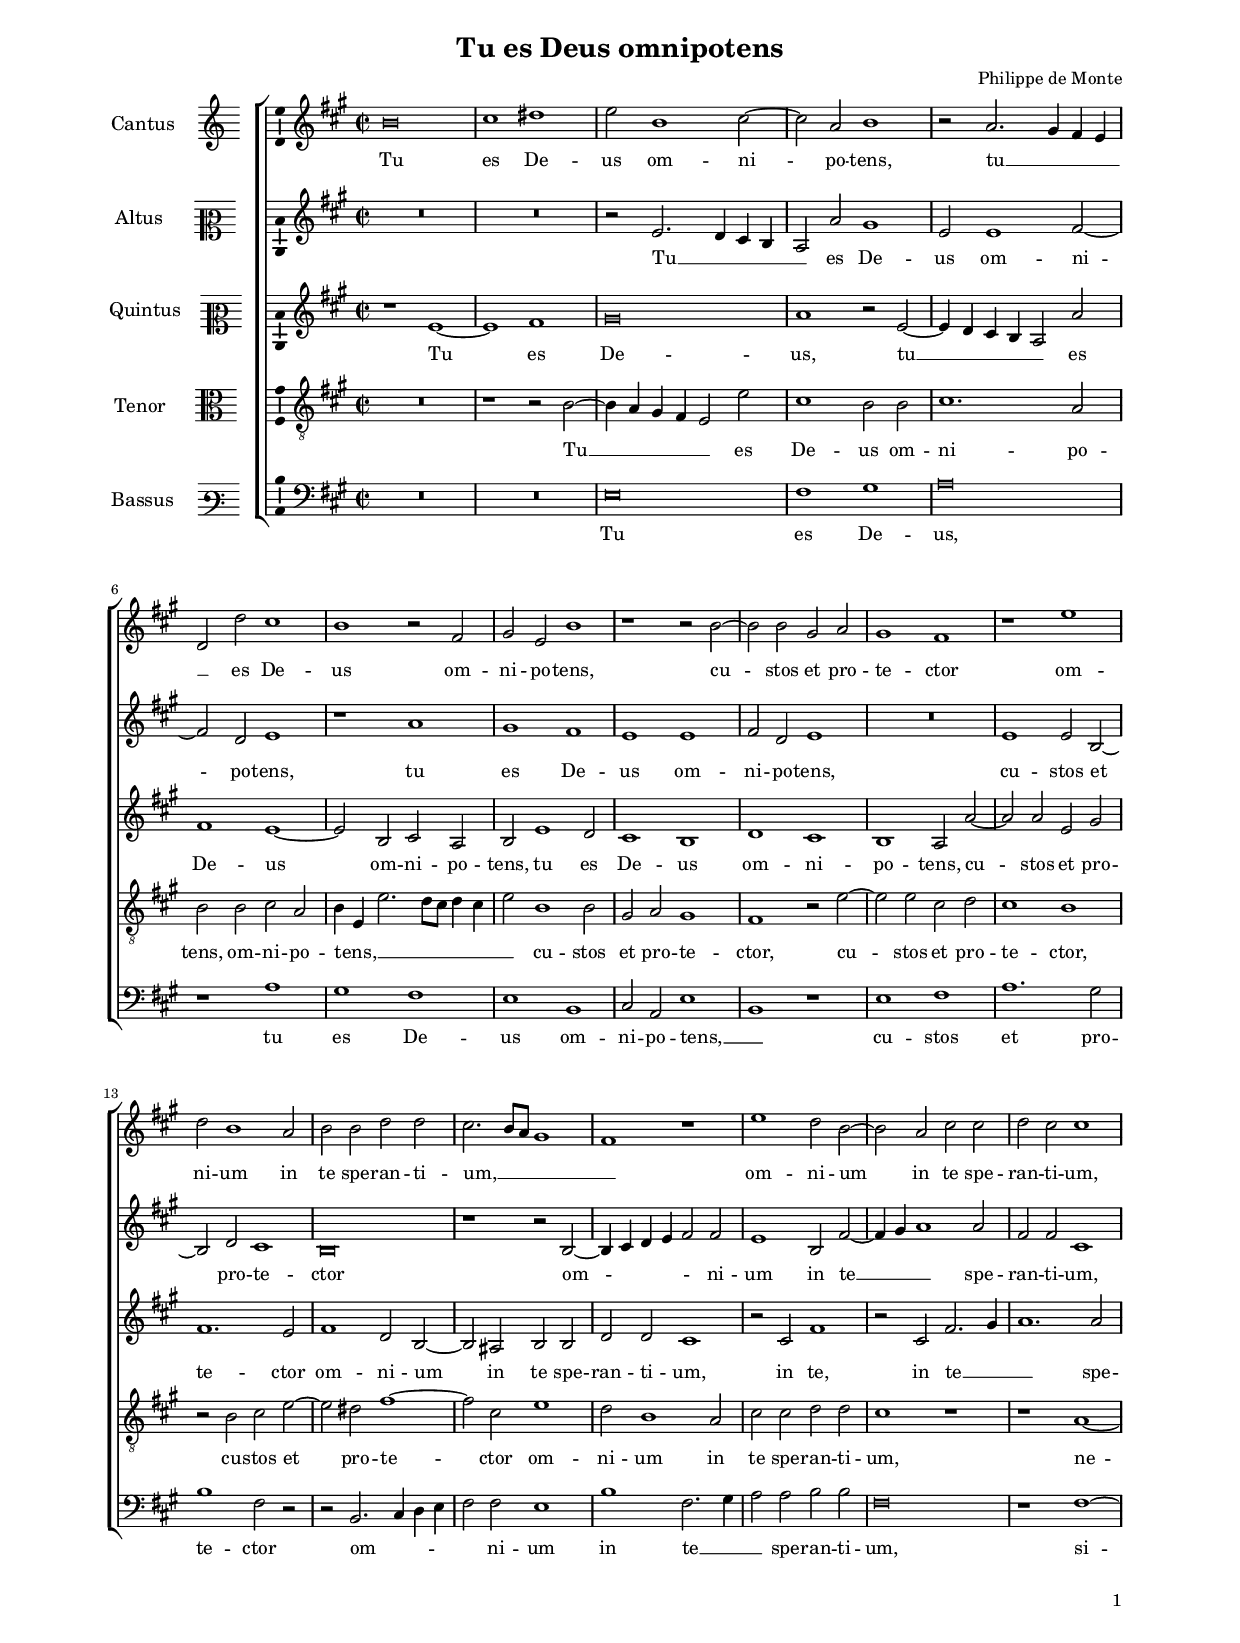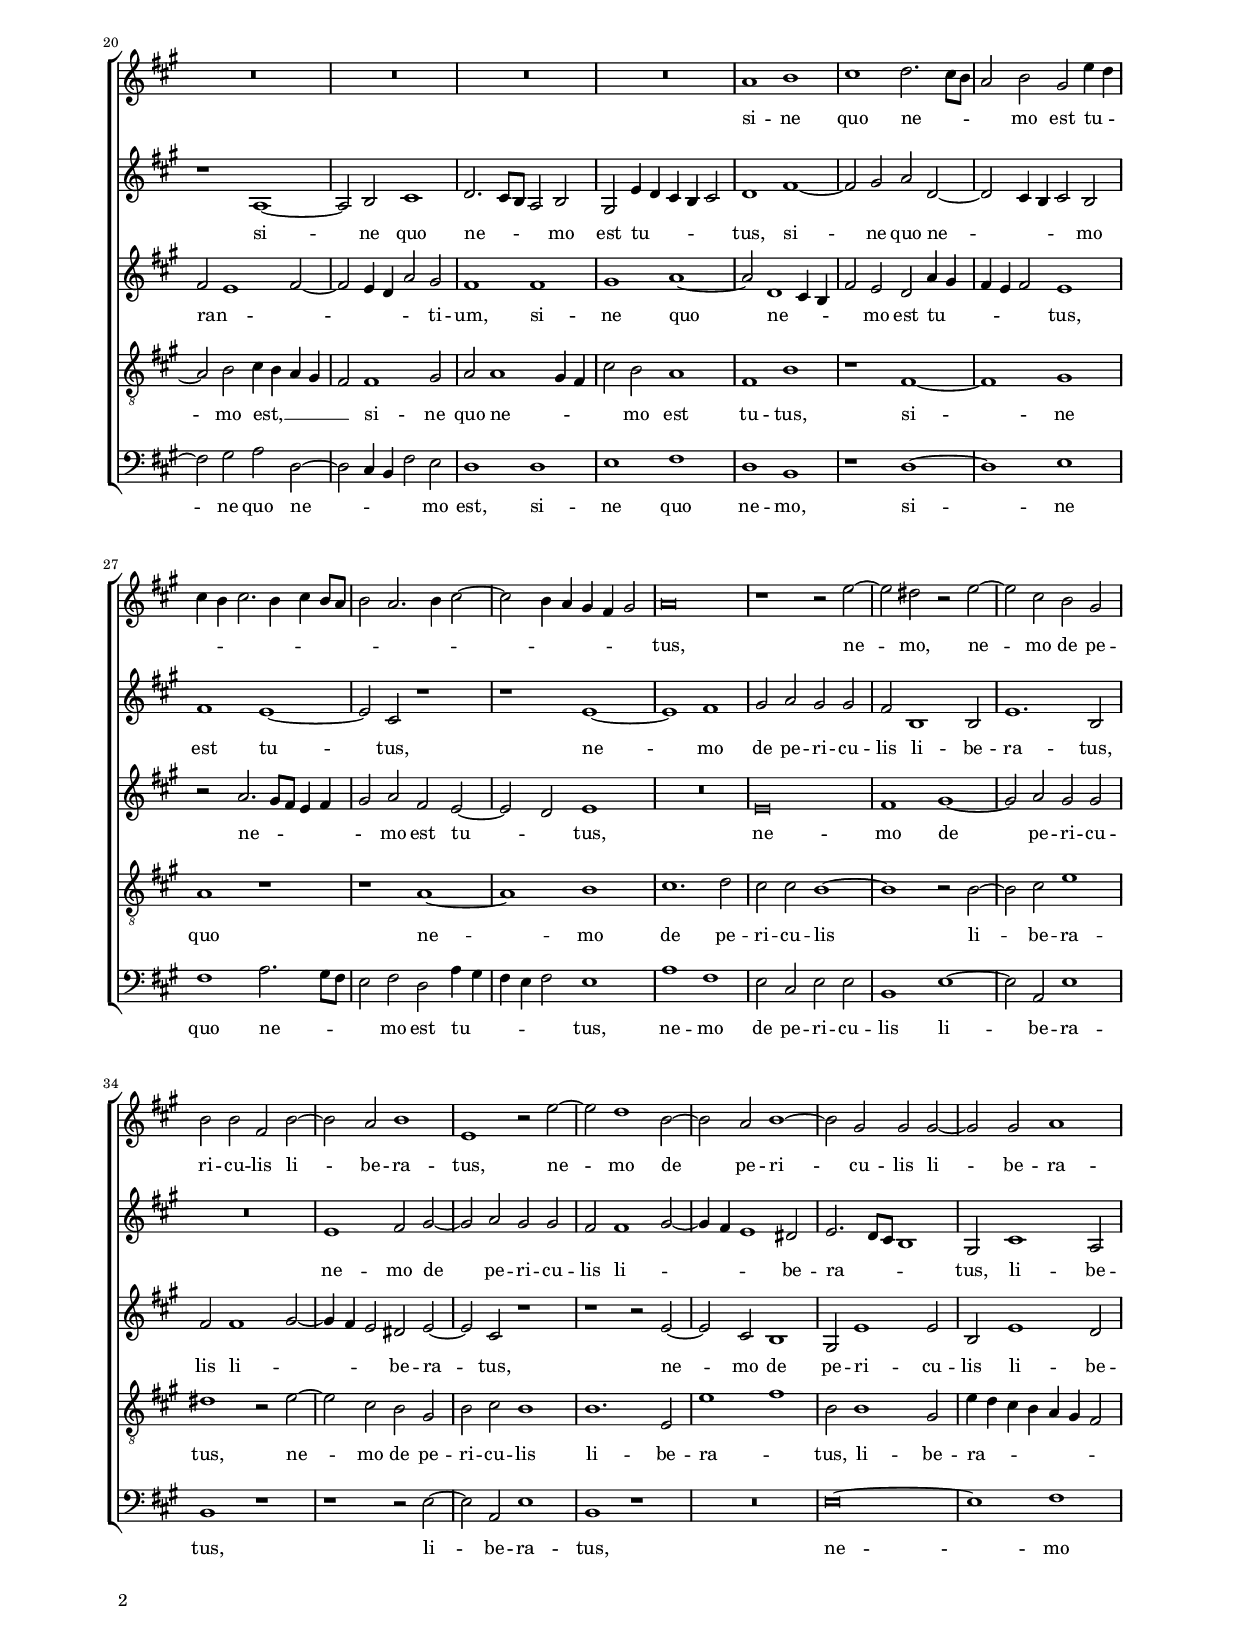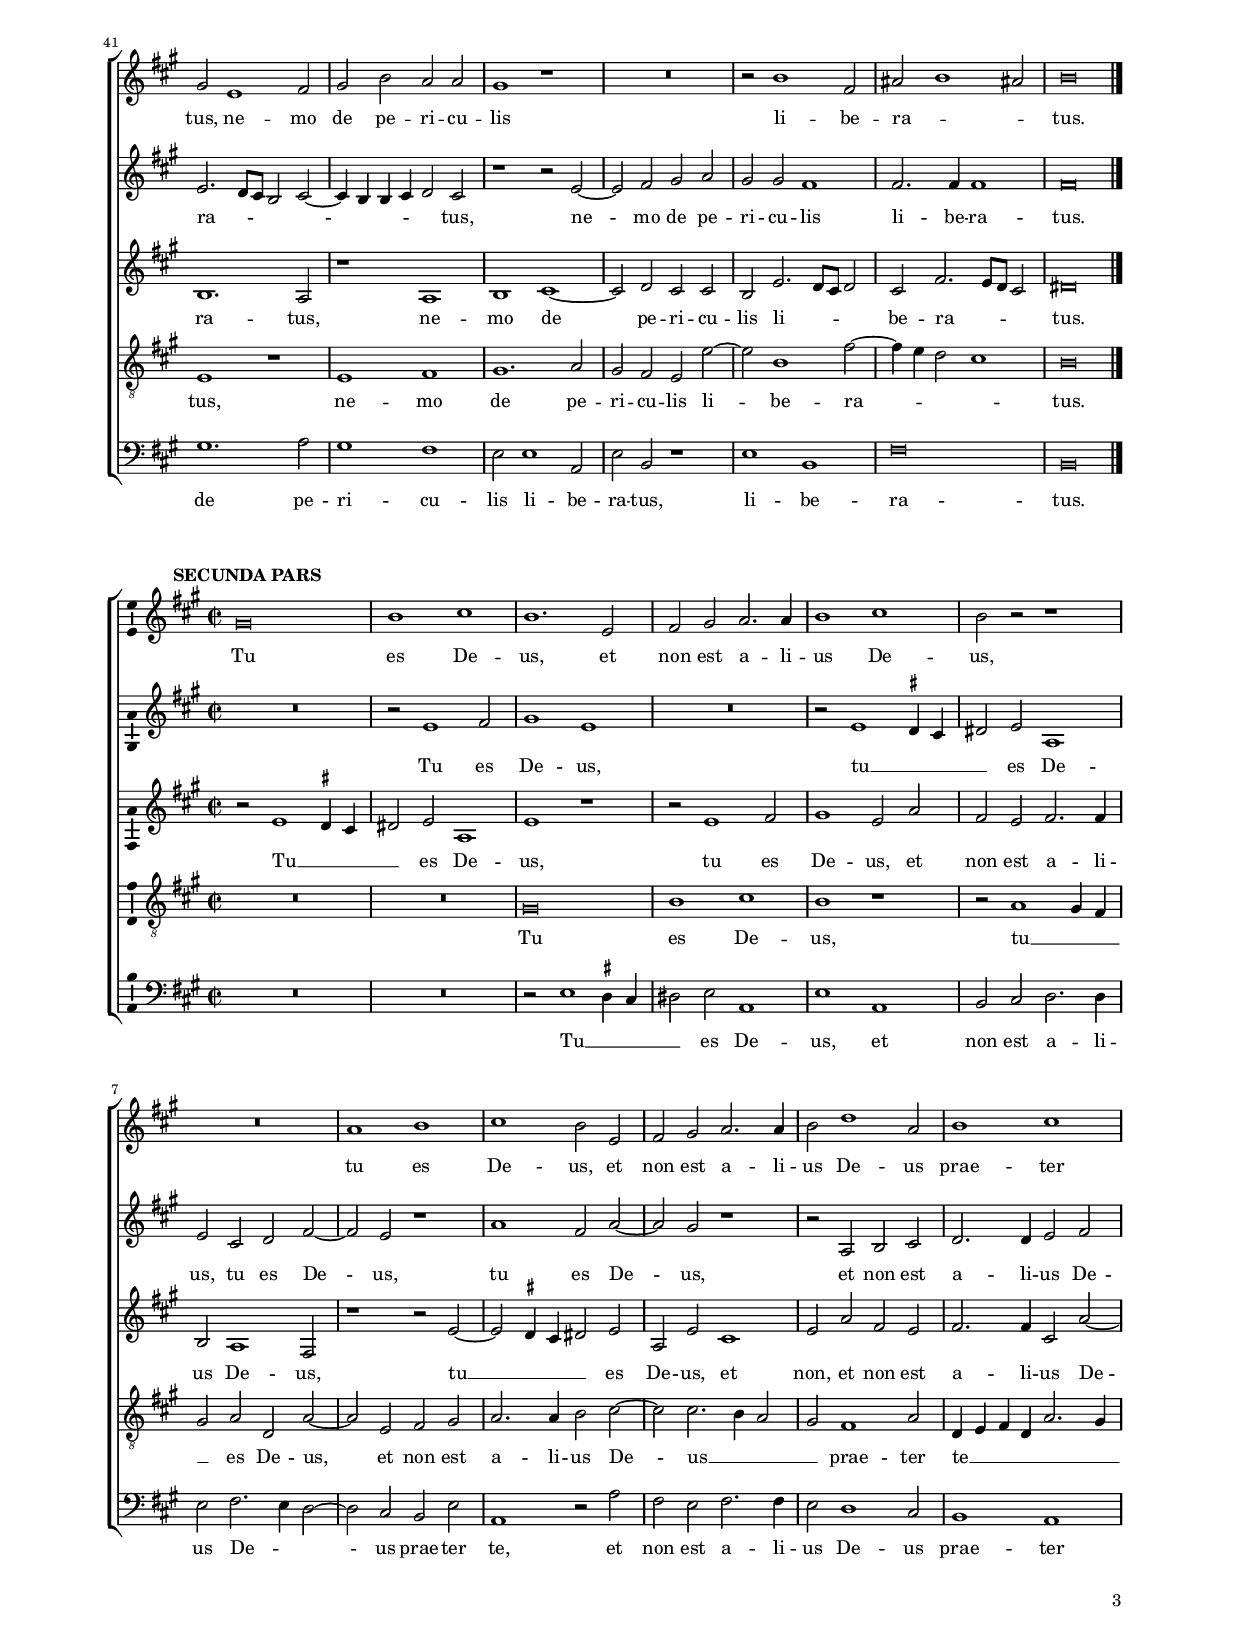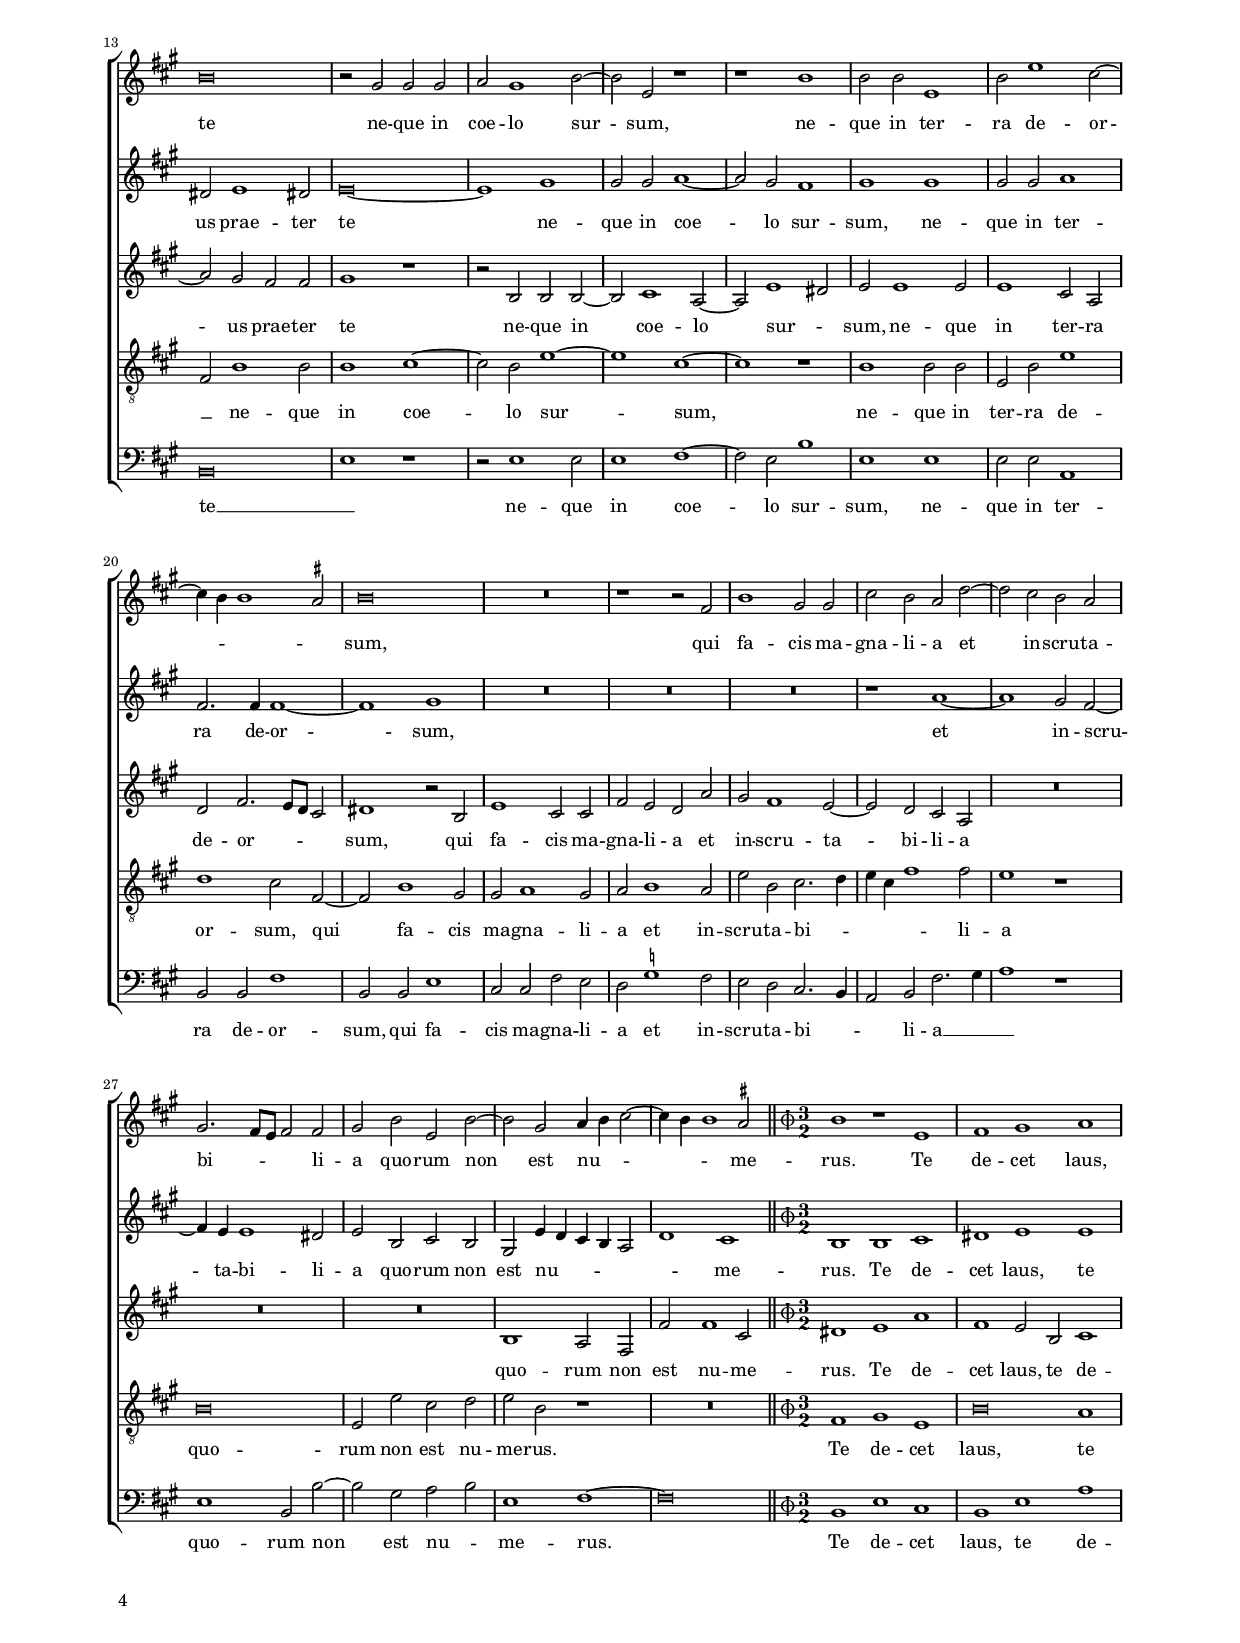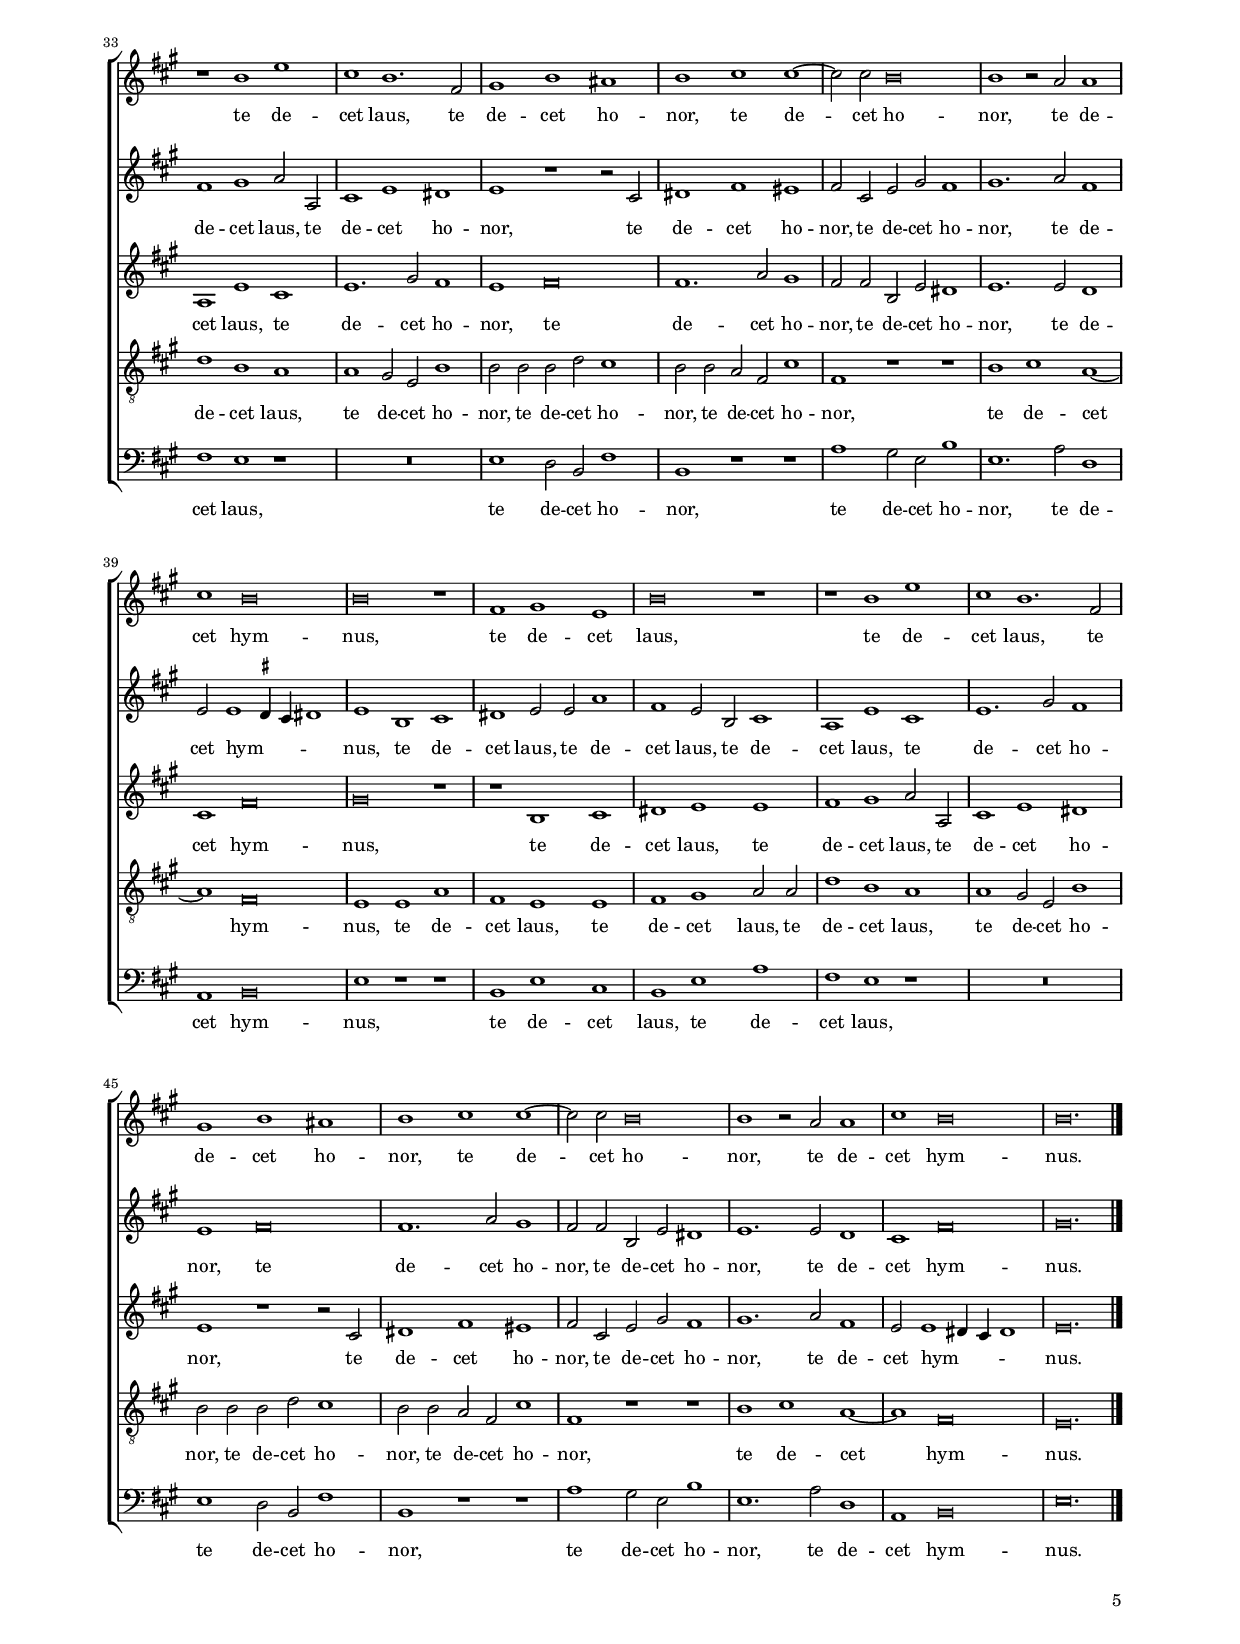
\header
{
  title="Tu es Deus omnipotens"
  composer="Philippe de Monte"
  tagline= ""
}

\version "2.22.0"
\language deutsch
#(set-global-staff-size 15)
% #(set-default-paper-size "letter")
#(ly:set-option 'point-and-click #f)



   #(define ((double-time-signature glyph a b) grob)
   (grob-interpret-markup grob
          (markup #:override '(baseline-skip . 2.5) #:number
                  (#:line ((markup (#:musicglyph glyph))
                           (#:fontsize -1 #:column (a b)))))))

	
	ficta = { \once \set suggestAccidentals = ##t }
	
	forget = #(define-music-function (music) (ly:music?) #{
		\accidentalStyle forget
		$music
		\accidentalStyle default
		#})
	
	   

\paper
	{
	top-margin = 1.8 \cm
	bottom-margin = 1.2 \cm
	left-margin = 2 \cm
	right-margin = 2 \cm
	ragged-bottom = ##f
	ragged-last-bottom = ##f
	print-page-number = ##f
	score-system-spacing = #'((basic-distance . 16) (minimum-distance . 14) (padding . 5) (strechability . 150))
	system-system-spacing = #'((basic-distance . 16) (minimum-distance . 14) (padding . 5) (strechability . 150))
    oddFooterMarkup=\markup   \fill-line { "" \fromproperty #'page:page-number-string }
    evenFooterMarkup=\markup  \fill-line { \fromproperty #'page:page-number-string "" }
    last-bottom-spacing = #'((basic-distance . 12) (minimum-distance . 7) (padding . 4))
	systems-per-page = 3
	page-count = 5
%	min-systems-per-page = 3
	}

global = {
    % \set Staff.autoBeaming = ##f
	\key c \major
	\time 2/2 \set Score.measureLength = #(ly:make-moment 2/1)
    \set Score.tempoHideNote = ##t
    \tempo 2 = 90
    \skip 1*2*47 \bar "|."
	}
	

incipitcantus = \markup { \score {
	{
	\set Staff.instrumentName = \markup { \fontsize #1 "Cantus" }
	\key c \major
	\clef violin
	s4 \bar ""
	}
	\layout  {
	raggedright = ##t
	indent = 1.8 \cm
	line-width = 2.5 \cm
	\context { \Staff \remove Time_signature_engraver }
	\override Staff.Clef.Y-extent = #'(0 . 0)
	}} \hspace #1 }
      
      
incipitaltus = \markup { \score {
	{
	\set Staff.instrumentName = \markup { \fontsize #1 "Altus" }
	\key c \major
	\clef mezzosoprano
	s4 \bar ""
	}
	\layout  {
	raggedright = ##t
	indent = 1.8 \cm
	line-width = 2.5 \cm
	\context { \Staff \remove Time_signature_engraver }
	\override Staff.Clef.Y-extent = #'(0 . 0)
	}} \hspace #1 }
      
      
incipitquintus = \markup { \score {
	{
	\set Staff.instrumentName = \markup { \fontsize #1 "Quintus" }
	\key c \major
	\clef mezzosoprano
	s4 \bar ""
	}
	\layout  {
	raggedright = ##t
	indent = 1.8 \cm
	line-width = 2.5 \cm
	\context { \Staff \remove Time_signature_engraver }
	\override Staff.Clef.Y-extent = #'(0 . 0)
	}} \hspace #1 }


incipittenor = \markup { \score {
	{
	\set Staff.instrumentName = \markup { \fontsize #1 "Tenor" }
	\key c \major
	\clef alto
	s4 \bar ""
	}
	\layout  {
	raggedright = ##t
	indent = 1.8 \cm
	line-width = 2.5 \cm
	\context { \Staff \remove Time_signature_engraver }
	\override Staff.Clef.Y-extent = #'(0 . 0)
	}} \hspace #1 }
      
      
incipitbassus = \markup { \score {
	{
	\set Staff.instrumentName = \markup { \fontsize #1 "Bassus" }
	\key c \major
	\clef varbaritone
	s4 \bar ""
	}
	\layout  {
	raggedright = ##t
	indent = 1.8 \cm
	line-width = 2.5 \cm
	\context { \Staff \remove Time_signature_engraver }
	\override Staff.Clef.Y-extent = #'(0 . 0)
	}} \hspace #1 }


cantus =  \relative c''
	{
	d\breve
	e1 fis
	g2 d1 e2~
	e2 c d1
%5
	r2 c2. h4 a g | \break
	f2 f' e1
	d1 r2 a
	h2 g d'1
	r1 r2 d~
%10
	d2 d h c |
	h1 a
	r1 g' \break
	f2 d1 c2
	d2 d f f
%15
	e2. d8 c h1 |
	a1 r
	g'1 f2 d~
	d2 c e e
	f2 e e1 \pageBreak
%20
	R\breve |
	R\breve
	R\breve
	R\breve
	c1 d
%25
	e1 f2. e8 d |
	c2 d h g'4 f \break
	e4 d e2. d4 e4 d8 c
	d2 c2. d4 e2~
	e2 d4 c h a h2
%30
	c\breve |
	r1 r2 g'~
	g2 fis r g~
	g2 e d h \break
	d2 d a d~
%35
	d2 c d1 |
	g,1 r2 g'~
	g2 f1 d2~
	d2 c d1~
	d2 h h h~
%40
	h2 h c1 | \pageBreak
	h2 g1 a2
	h2 d c c
	h1 r
	R\breve
%45
	r2 d1 a2 |
	cis2 d1 cis!2
	d\breve |
	}


altus =  \relative c'
	{
	R\breve
	R\breve
	r2 g'2. f4 e d
	c2 c' h1
%5
	g2 g1 a2~ |
	a2 f g1
	r1 c
	h1 a
	g1 g
%10
	a2 f g1 |
	R\breve
	g1 g2 d~
	d2 f e1
	d\breve
%15
	r1 r2 d~ |
	d4 e f g a2 a
	g1 d2 a'~
	a4 h c1 c2
	a2 a e1
%20
	r1 c~ |
	c2 d e1
	f2. e8 d c2 d
	h2 g'4 f e d e2
	f1 a~
%25
	a2 h c f,~ |
	f2 e4 d e2 d
	a'1 g~
	g2 e r1
	r1 g~
%30
	g1 a |
	h2 c h h
	a2 d,1 d2
	g1. d2
	R\breve
%35
	g1 a2 h~ |
	h2 c h h
	a2 a1 h2~
	h4 a g1 fis2
	g2. f8 e d1
%40
	h2 e1 c2 |
	g'2. f8 e d2 e~
	e4 d d e f2 e
	r1 r2 g~
	g2 a h c
%45
	h2 h a1 |
	a2. a4 a1
	a\breve |
	}


quintus =  \relative c'
	{
	r1 g'~
	g1 a
	h\breve
	c1 r2 g~
%5
	g4 f e d c2 c' |
	a1 g~
	g2 d e c
	d2 g1 f2
	e1 d
%10
	f1 e |
	d1 c2 c'~
	c2 c g h
	a1. g2
	a1 f2 d~
%15
	d2 cis d d |
	f2 f e1
	r2 e a1
	r2 e a2. h4
	c1. c2
%20
	a2 g1 a2~ |
	a2 g4 f c'2 h
	a1 a
	h1 c~
	c2 f,1 e4 d
%25
	a'2 g f c'4 h |
	a4 g a2 g1
	r2 c2. h8 a g4 a
	h2 c a g~
	g2 f g1
%30
	R\breve |
	g\breve
	a1 h~
	h2 c h h
	a2 a1 h2~
%35
	h4 a g2 fis g~ |
	g2 e r1
	r1 r2 g~
	g2 e d1
	h2 g'1 g2
%40
	d2 g1 f2 |
	d1. c2
	r1 c
	d1 e~
	e2 f e e
%45
	d2 g2. f8 e f2 |
	e2 a2. g8 f e2
	fis\breve |
	}


tenor  =  \relative c'
	{
	R\breve
	r1 r2 d~
	d4 c h a g2 g'
	e1 d2 d
%5
	e1. c2 |
	d2 d e c
	d4 g, g'2. f8 e f4 e
	g2 d1 d2
	h2 c h1
%10
	a1 r2 g'~ |
	g2 g e f
	e1 d
	r2 d e g~
	g2 fis a1~
%15
	a2 e g1 |
	f2 d1 c2
	e2 e f f
	e1 r
	r1 c~
%20
	c2 d e4 d c h |
	a2 a1 h2
	c2 c1 h4 a
	e'2 d c1
	a1 d
%25
	r1 a~ |
	a1 h
	c1 r
	r1 c~
	c1 d
%30
	e1. f2 |
	e2 e d1~
	d1 r2 d~
	d2 e g1
	fis1 r2 g~
%35
	g2 e d h |
	d2 e d1
	d1. g,2
	g'1 a
	d,2 d1 h2
%40
	g'4 f e d c h a2 |
	g1 r
	g1 a
	h1. c2
	h2 a g g'~
%45
	g2 d1 a'2~ |
	a4 g f2 e1
	d\breve |
	}


bassus  =  \relative c
	{
	R\breve
	R\breve
	g'\breve
	a1 h
%5
	c\breve |
	r1 c
	h1 a
	g1 d
	e2 c g'1
%10
	d1 r |
	g1 a
	c1. h2
	d1 a2 r
	r2 d,2. e4 f g
%15
	a2 a g1 |
	d'1 a2. h4
	c2 c d d
	a\breve
	r1 a~
%20
	a2 h c f,~ |
	f2 e4 d a'2 g
	f1 f
	g1 a
	f1 d
%25
	r1 f~ |
	f1 g
	a1 c2. h8 a
	g2 a f c'4 h
	a4 g a2 g1
%30
	c1 a |
	g2 e g g
	d1 g~
	g2 c, g'1
	d1 r
%35
	r1 r2 g~ |
	g2 c, g'1
	d1 r
	R\breve
	g\breve~
%40
	g1 a |
	h1. c2
	h1 a
	g2 g1 c,2
	g'2 d r1
%45
	g1 d |
	a'\breve
	d,\breve |
	}


lyricscantus = \lyricmode {
	Tu es De -- us om -- ni -- po -- tens,
    tu __ _ _ _ _ es De -- us om -- ni -- po -- tens,
    cu -- stos et pro -- te -- ctor om -- ni -- um in te spe -- ran -- ti -- um, __ _ _ _ _
    om -- ni -- um in te spe -- ran -- ti -- um,
    si -- ne quo ne -- _ _ _ mo est tu -- _ _ _ _ _ _ _ _ _ _ _ _ _ _ _ _ _ tus,
    ne -- mo,
    ne -- mo de pe -- ri -- cu -- lis li -- be -- ra -- tus,
    ne -- mo de pe -- ri -- cu -- lis li -- be -- ra -- tus,
    ne -- mo de pe -- ri -- cu -- lis li -- be -- ra -- _ _ tus.
	}


lyricsaltus = \lyricmode {
	Tu __ _ _ _ _ es De -- us om -- ni -- po -- tens,
    tu es De -- us om -- ni -- po -- tens,
    cu -- stos et pro -- te -- ctor om -- _ _ _ _ ni -- um in te __ _ _ spe -- ran -- ti -- um,
    si -- ne quo ne -- _ _ _ mo est tu -- _ _ _ _ tus,
    si -- ne quo ne -- _ _ _ mo est tu -- tus,
    ne -- mo de pe -- ri -- cu -- lis li -- be -- ra -- tus,
    ne -- mo de pe -- ri -- cu -- lis li -- _ _ _ be -- ra -- _ _ _ tus,
    li -- be -- ra -- _ _ _ _ _ _ _ _ tus,
    ne -- mo de pe -- ri -- cu -- lis li -- be -- ra -- tus.
	}


lyricsquintus = \lyricmode {
	Tu es De -- us,
    tu __ _ _ _ _ es De -- us om -- ni -- po -- tens,
    tu es De -- us om -- ni -- po -- tens,
    cu -- stos et pro -- te -- ctor om -- ni -- um in te spe -- ran -- ti -- um,
    in te,
    in te __ _ _ spe -- ran -- _ _ _ _ _ ti -- um,
    si -- ne quo ne -- _ _ _ mo est tu -- _ _ _ _ tus,
    ne -- _ _ _ _ _ mo est tu -- _ tus,
    ne -- mo de pe -- ri -- cu -- lis li -- _ _ _ be -- ra -- tus,
    ne -- mo de pe -- ri -- cu -- lis li -- be -- ra -- tus,
    ne -- mo de pe -- ri -- cu -- lis li -- _ _ _ be -- ra -- _ _ _ tus.
	}


lyricstenor = \lyricmode {
	Tu __ _ _ _ _ es De -- us om -- ni -- po -- tens,
    om -- ni -- po -- tens, __ _ _ _ _ _ _ _
    cu -- stos et pro -- te -- ctor,
    cu -- stos et pro -- te -- ctor,
    cu -- stos et pro -- te -- ctor om -- ni -- um in te spe -- ran -- ti -- um,
    ne -- mo est, __ _ _ _ _ 
    si -- ne quo ne -- _ _ _ mo est tu -- tus,
    si -- ne quo
    ne -- mo de pe -- ri -- cu -- lis li -- be -- ra -- tus,
    ne -- mo de pe -- ri -- cu -- lis li -- be -- ra -- _ tus,
    li -- be -- ra -- _ _ _ _ _ _ tus,
    ne -- mo de pe -- ri -- cu -- lis li -- be -- ra -- _ _ _ tus.
	}


lyricsbassus = \lyricmode {
	Tu es De -- us,
    tu es De -- us om -- ni -- po -- tens, __ _
    cu -- stos et pro -- te -- ctor om -- _ _ _ _ ni -- um in te __ _ _ spe -- ran -- ti -- um,
    si -- ne quo ne -- _ _ _ mo est,
    si -- ne quo ne -- mo,
    si -- ne quo ne -- _ _ _ mo est tu -- _ _ _ _ tus,
    ne -- mo de pe -- ri -- cu -- lis li -- be -- ra -- tus,
    li -- be -- ra -- tus,
    ne -- mo de pe -- ri -- cu -- lis li -- be -- ra -- tus,
    li -- be -- ra -- tus.
	}


\score
{  
	\transpose c a, {
	\new ChoirStaff \with { \override StaffGrouper.staff-staff-spacing.basic-distance = #12 }
	<<

	\new Staff << \global
	\new Voice="v1" {
		\set Staff.instrumentName=\incipitcantus
		\set Staff.midiInstrument = "reed organ"
		\clef violin
		\cantus }
	\new Lyrics \lyricsto "v1" {\lyricscantus }
	>>


	\new Staff << \global
	\new Voice="v2" {
		\set Staff.instrumentName=\incipitaltus
		\set Staff.midiInstrument = "reed organ"
        \clef violin % "G_8"
		\altus}
	\new Lyrics \lyricsto "v2" {\lyricsaltus }
	>>


	\new Staff << \global
	\new Voice="v5" {
		\set Staff.instrumentName=\incipitquintus
		\set Staff.midiInstrument = "reed organ"
        \clef violin % "G_8"
		\quintus}
	\new Lyrics \lyricsto "v5" {\lyricsquintus }
	>>
    

	\new Staff << \global
	\new Voice="v3" {
		\set Staff.instrumentName=\incipittenor
		\set Staff.midiInstrument = "reed organ"
        \clef "G_8"
		\tenor }
	\new Lyrics \lyricsto "v3" {\lyricstenor }
	>>


	\new Staff << \global
	\new Voice="v4" {
		\set Staff.instrumentName=\incipitbassus
		\set Staff.midiInstrument = "reed organ"
		\clef bass
		\bassus }
	\new Lyrics \lyricsto "v4" {\lyricsbassus}
	>>

	>>
	} % transpose

	\layout
	{
	indent = 2.5 \cm
	\context { \Staff \override TimeSignature.break-visibility = #end-of-line-invisible }
	\context { \Lyrics \override VerticalAxisGroup.nonstaff-relatedstaff-spacing.padding = #1.4 }
%	\context { \Lyrics \override LyricText.font-size = #1 }
	\context { \Staff \consists "Ambitus_engraver" }
	\context { \Score \override BarNumber.padding = #2 }
	\context { \Voice \override NoteHead.style = #'baroque }
	}


\midi
	{
	}

}

%%%%%%%%%%%%%%%%%%%%  SECUNDA PARS %%%%%%%%%%%%%%%%%%%%


global = {
	\key c \major
	\time 2/2 \set Score.measureLength = #(ly:make-moment 2/1)
    \set Score.tempoHideNote = ##t
    \tempo 2 = 90
    \skip 1*2*30 \bar "||"
    \once \override Score.TimeSignature.stencil = #(double-time-signature "timesig.mensural34" "3" "2") \time 6/2
    \tempo 2 = 135
	\skip 1*3*20 \bar "|."
	}


cantus =  \relative c''
	{
	h\breve       
	d1 e
	d1. g,2
	a2 h c2. c4
%5
	d1 e |
	d2 r r1
    R\breve
	c1 d
	e1 d2 g,
%10
	a2 h c2. c4 |
	d2 f1 c2
	d1 e
	d\breve
	r2 h h h
%15
	c2 h1 d2~ |
	d2 g, r1
	r1 d'
	d2 d g,1
	d'2 g1 e2~
%20
	e4 d d1 \ficta cis2 |
	d\breve
	R\breve
	r1 r2 a
	d1 h2 h
%25
	e2 d c f~ |
	f2 e d c
	h2. a8 g a2 a
	h2 d g, d'~
	d2 h c4 d e2~
%30
	e4 d d1 \ficta cis2 |
% Triple time
	d1 r g,
	a1 h c
	r1 d g
	e1 d1. a2
%35
	h1 d cis |
	d1 e e~
	e2 e d\breve
	d1 r2 c c1
	e1 d\breve
%40
	d\breve r1 |
	a1 h g
	d'\breve r1
	r1 d g
	e1 d1. a2
%45
	h1 d cis |
	d1 e e~
	e2 e d\breve
	d1 r2 c c1
	e1 d\breve
%50
	d\breve. |
	}
    

altus =  \relative c'
	{
	R\breve
	r2 g'1 a2
	h1 g
	R\breve
%5
	r2 g1 \ficta fis4 e |
	fis2 g c,1
	g'2 e f a~
	a2 g r1
	c1 a2 c~
%10
	c2 h r1 |
	r2 c, d e
	f2. f4 g2 a
	fis2 g1 fis!2
	g\breve~
%15
	g1 h |
	h2 h c1~
	c2 h a1
	h1 h
	h2 h c1
%20
	a2. a4 a1~ |
	a1 h
	R\breve
	R\breve
	R\breve
%25
	r1 c~ |
	c1 h2 a~
	a4 g g1 fis2
	g2 d e d
	h2 g'4 f e d c2
%30
	f1 e |
% Triple time
	d1 d e
	fis1 g g
	a1 h c2 c,
	e1 g fis
%35
	g1 r1 r2 e |
	fis1 a gis
	a2 e g h a1
	h1. c2 a1
	g2 g1 \ficta fis4 e fis!1
%40
	g1 d e |
	fis1 g2 g c1
	a1 g2 d e1
	c1 g' e
	g1. h2 a1
%45
	g1 a\breve |
	a1. c2 h1
	a2 a d, g fis1
	g1. g2 f1
	e1 a\breve
%50
	h\breve. |
	}


quintus =  \relative c'
	{
	r2 g'1 \ficta fis4 e
	fis2 g c,1
	g'1 r
	r2 g1 a2
%5
	h1 g2 c |
	a2 g a2. a4
	d,2 c1 a2
	r1 r2 g'~
	g2 \ficta fis4 e fis!2 g
%10
	c,2 g' e1 |
	g2 c a g
	a2. a4 e2 c'~
	c2 h a a
	h1 r
%15
	r2 d, d d~ |
	d2 e1 c2~
	c2 g'1 fis2
	g2 g1 g2
	g1 e2 c
%20
	f2 a2. g8 f e2 |
	fis1 r2 d
	g1 e2 e
	a2 g f c'
	h2 a1 g2~
%25
	g2 f e c |
	R\breve
	R\breve
	R\breve
	d1 c2 a
%30
	a'2 a1 e2 |
% Triple time
	fis1 g c
	a1 g2 d e1
	c1 g' e
	g1. h2 a1
%35
	g1 a\breve |
	a1. c2 h1
	a2 a d, g fis1
	g1. g2 f1
	e1 a\breve
%40
	h\breve r1 |
	r1 d, e
	fis1 g g
	a1 h c2 c,
	e1 g fis
%45
	g1 r r2 e |
	fis1 a gis
	a2 e g h a1
	h1. c2 a1
	g2 g1 fis4 e fis1
%50
	g\breve. |        
	}


tenor  =  \relative c'
	{
	R\breve
	R\breve
	h\breve
	d1 e
%5
	d1 r |
	r2 c1 h4 a
	h2 c f, c'~
	c2 g a h
	c2. c4 d2 e~
%10
	e2 e2. d4 c2 |
	h2 a1 c2
	f,4 g a f c'2. h4
	a2 d1 d2
	d1 e~
%15
	e2 d g1~ |
	g1 e~
	e1 r
	d1 d2 d
	g,2 d' g1
%20
	f1 e2 a,~ |
	a2 d1 h2
	h2 c1 h2
	c2 d1 c2
	g'2 d e2. f4
%25
	g4 e a1 a2 |
	g1 r
	d\breve
	g,2 g' e f
	g2 d r1
%30
	R\breve |
% Triple time
	a1 h g
	d'\breve c1
	f1 d c
	c1 h2 g d'1
%35
	d2 d d f e1 |
	d2 d c a e'1
	a,1 r r
	d1 e c~
	c1 a\breve
%40
	g1 g c |
	a1 g g
	a1 h c2 c
	f1 d c
	c1 h2 g d'1
%45
	d2 d d f e1 |
	d2 d c a e'1
	a,1 r r
	d1 e c~
	c1 a\breve
%50
	g\breve. |
	}


bassus  =  \relative c
	{
	R\breve
	R\breve
	r2 g'1 \ficta fis4 e
	fis2 g c,1
%5
	g'1 c, |
	d2 e f2. f4
	g2 a2. g4 f2~
	f2 e d g
	c,1 r2 c'
%10
	a2 g a2. a4 |
	g2 f1 e2
	d1 c
	d\breve
	g1 r
%15
	r2 g1 g2 |
	g1 a~
	a2 g d'1
	g,1 g
	g2 g c,1
%20
	d2 d a'1 |
	d,2 d g1
	e2 e a g
	f2 \ficta b1 a2
	g2 f e2. d4
%25
	c2 d a'2. h4 |
	c1 r
	g1 d2 d'~
	d2 h c d
	g,1 a~
%30
	a\breve |
% Triple time
	d,1 g e
	d1 g c
	a1 g r1
	R\breve.
%35
    g1 f2 d a'1
	d,1 r r |
	c'1 h2 g d'1
	g,1. c2 f,1
	c1 d\breve
%40
    g1 r r
	d1 g e |
	d1 g c
	a1 g r
	R\breve.
%45
    g1 f2 d a'1
	d,1 r r |
	c'1 h2 g d'1
	g,1. c2 f,1
	c1 d\breve
%50
	g\breve. |
	}


lyricscantus = \lyricmode {
	Tu es De -- us,
    et non est a -- li -- us De -- us,
    tu es De -- us,
    et non est a -- li -- us De -- us prae -- ter te
    ne -- que in coe -- lo sur -- sum,
    ne -- que in ter -- ra de -- or -- _ _ _ sum,
    qui fa -- cis ma -- gna -- li -- a
    et in -- scru -- ta -- bi -- _ _ _ li -- a quo -- rum non est nu -- _ _ _ _ me -- rus.
    Te de -- cet laus,
    te de -- cet laus,
    te de -- cet ho -- nor,
    te de -- cet ho -- nor,
    te de -- cet hym -- nus,
    te de -- cet laus,
    te de -- cet laus,
    te de -- cet ho -- nor,
    te de -- cet ho -- nor,
    te de -- cet hym -- nus.
	}


lyricsaltus = \lyricmode {
	Tu es De -- us,
    tu __ _ _ _ es De -- us,
    tu es De -- us,
    tu es De -- us,
    et non est a -- li -- us De -- us prae -- ter te
    ne -- que in coe -- lo sur -- sum,
    ne -- que in ter -- ra de -- or -- sum,
    et in -- scru -- ta -- bi -- li -- a quo -- rum non est nu -- _ _ _ _ _ me -- rus.
    Te de -- cet laus,
    te de -- cet laus,
    te de -- cet ho -- nor,
    te de -- cet ho -- nor,
    te de -- cet ho -- nor,
    te de -- cet hym -- _ _ _ nus,
    te de -- cet laus,
    te de -- cet laus,
    te de -- cet laus,
    te de -- cet ho -- nor,
    te de -- cet ho -- nor,
    te de -- cet ho -- nor,
    te de -- cet hym -- nus.
	}


lyricsquintus = \lyricmode {
	Tu __ _ _ _ es De -- us,
    tu es De -- us,
    et non est a -- li -- us De -- us,
    tu __ _ _ _ es De -- us,
    et non,
    et non est a -- li -- us De -- us
    prae -- ter te
    ne -- que in coe -- lo sur -- _ sum,
    ne -- que in ter -- ra de -- or -- _ _ _ sum,
    qui fa -- cis ma -- gna -- li -- a
    et in -- scru -- ta -- bi -- li -- a quo -- rum non est nu -- me -- rus.
    Te de -- cet laus,
    te de -- cet laus,
    te de -- cet ho -- nor,
    te de -- cet ho -- nor,
    te de -- cet ho -- nor,
    te de -- cet hym -- nus,
    te de -- cet laus,
    te de -- cet laus,
    te de -- cet ho -- nor,
    te de -- cet ho -- nor,
    te de -- cet ho -- nor,
    te de -- cet hym -- _ _ _ nus.
	}


lyricstenor = \lyricmode {
	Tu es De -- us,
    tu __ _ _ _ es De -- us,
    et non est a -- li -- us De -- us __ _ _ _ prae -- ter te __ _ _ _ _ _ _ 
    ne -- que in coe -- lo sur -- sum,
    ne -- que in ter -- ra de -- or -- sum,
    qui fa -- cis ma -- gna -- li -- a
    et in -- scru -- ta -- bi -- _ _ _ _ li -- a quo -- rum non est nu -- me -- rus.
    Te de -- cet laus,
    te de -- cet laus,
    te de -- cet ho -- nor,
    te de -- cet ho -- nor,
    te de -- cet ho -- nor,
    te de -- cet hym -- nus,
    te de -- cet laus,
    te de -- cet laus,
    te de -- cet laus,
    te de -- cet ho -- nor,
    te de -- cet ho -- nor,
    te de -- cet ho -- nor,
    te de -- cet hym -- nus.
	}


lyricsbassus = \lyricmode {
	Tu __ _ _ _ es De -- us,
    et non est a -- li -- us De -- _ _ us prae -- ter te,
    et non est a -- li -- us De -- us prae -- ter te __ _
    ne -- que in coe -- lo sur -- sum,
    ne -- que in ter -- ra de -- or -- sum,
    qui fa -- cis ma -- gna -- li -- a
    et in -- scru -- ta -- bi -- _ _ li -- a __ _ _ quo -- rum non est nu -- _ me -- rus.
    Te de -- cet laus,
    te de -- cet laus,
    te de -- cet ho -- nor,
    te de -- cet ho -- nor,
    te de -- cet hym -- nus,
    te de -- cet laus,
    te de -- cet laus,
    te de -- cet ho -- nor,
    te de -- cet ho -- nor,
    te de -- cet hym -- nus.
	}


\score
	{  
	\transpose c a, {
	\new ChoirStaff \with { \override StaffGrouper.staff-staff-spacing.basic-distance = #12 }
	<<

	\new Staff <<\global
	\new Voice="v1" {
	  %\set Staff.instrumentName=Cantus
      %\set Staff.instrumentName=\incipitcantus
		\set Staff.midiInstrument = "reed organ"
		\clef violin
		\cantus }
	\new Lyrics \lyricsto "v1" {\lyricscantus }
	>>


	\new Staff << \global
	\new Voice="v2" {
	  %\set Staff.instrumentName=Altus
      %\set Staff.instrumentName=\incipitaltus
		\set Staff.midiInstrument = "reed organ"
		\clef violin % "G_8"
		\altus}
	\new Lyrics \lyricsto "v2" {\lyricsaltus }
	>>

    
	\new Staff << \global
	\new Voice="v5" {
	  %\set Staff.instrumentName=Quintus
      %\set Staff.instrumentName=\incipitquintus
		\set Staff.midiInstrument = "reed organ"
        \clef violin % "G_8"
		\quintus}
	\new Lyrics \lyricsto "v5" {\lyricsquintus }
	>>
    

	\new Staff <<\global
	\new Voice="v3" {
	  %\set Staff.instrumentName=Tenor
      %\set Staff.instrumentName=\incipittenor
		\set Staff.midiInstrument = "reed organ"
		\clef "G_8"
		\tenor }
	\new Lyrics \lyricsto "v3" {\lyricstenor }
	>>


	\new Staff <<\global
	\new Voice="v4" {
	  %\set Staff.instrumentName=Bassus
      %\set Staff.instrumentName=\incipitbassus
		\set Staff.midiInstrument = "reed organ"
		\clef bass
		\bassus }
	\new Lyrics \lyricsto "v4" {\lyricsbassus}
	>>
	
	>>
	} % transpose

	\layout
	{
	indent = 0 \cm
	\context { \Staff \override TimeSignature.break-visibility = #end-of-line-invisible }
	\context { \Lyrics \override VerticalAxisGroup.nonstaff-relatedstaff-spacing.padding = #1.4 }
%	\context { \Lyrics \override LyricText.font-size = #1 }
	\context { \Staff \consists "Ambitus_engraver" }
	\context { \Score \override BarNumber.padding = #2 }
	\context { \Voice \override NoteHead.style = #'baroque }
	}

    \header { piece = \markup { \raise #2 \hspace # 7 \bold "SECUNDA PARS"} }

\midi
	{
	}
	
    }

% EOF
